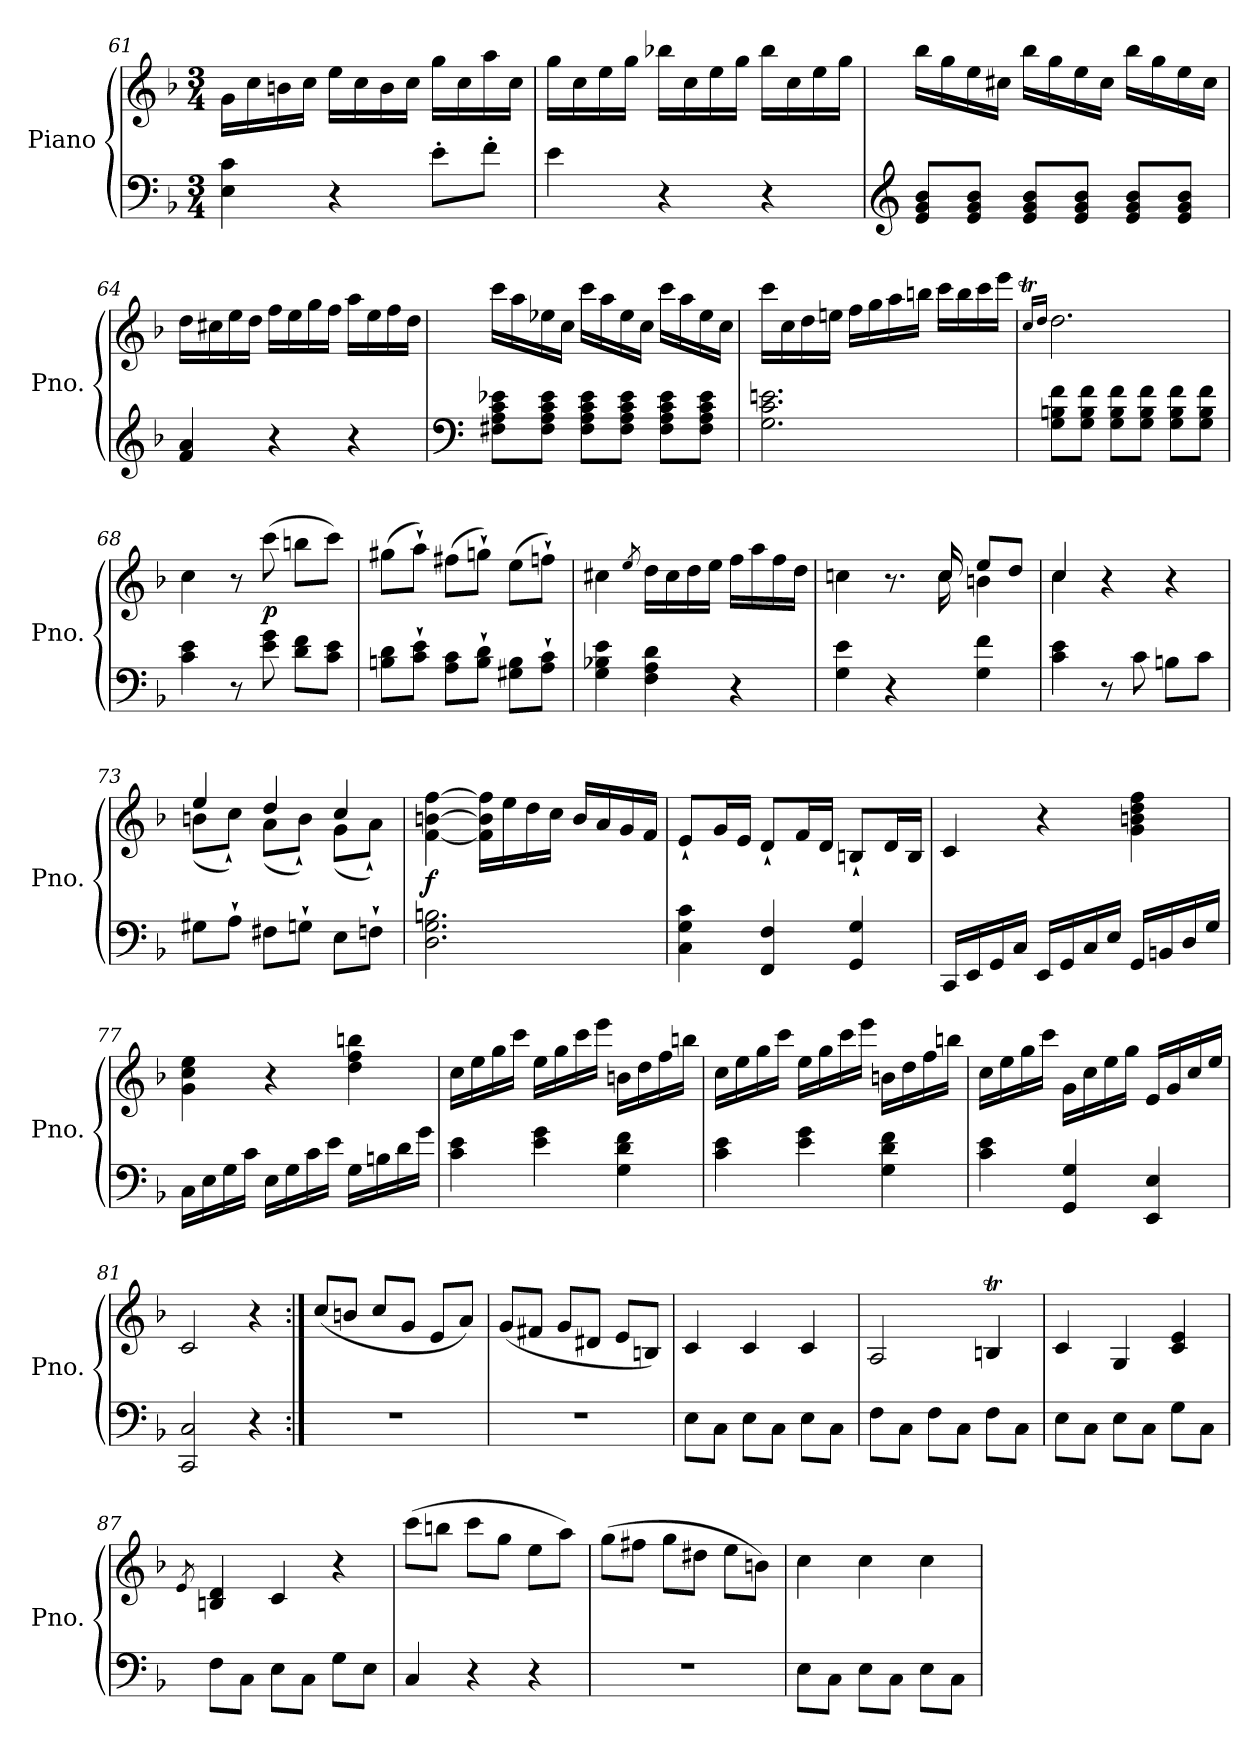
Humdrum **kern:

**kern	**kern	**dynam
*part1	*part1	*part1
*staff2	*staff1	*staff1/2
*I"Piano	*	*
*I'Pno.	*	*
!!LO:LB:g=z
*clefF4	*clefG2	*
*k[b-]	*k[b-]	*
*F:	*F:	*
*M3/4	*M3/4	*
=61	=61	=61
4E\ 4c\	16g\LL	.
.	16cc\	.
.	16bn\	.
.	16cc\JJ	.
4r	16ee\LL	.
.	16cc\	.
.	16b\	.
.	16cc\JJ	.
8e'\L	16gg\LL	.
.	16cc\	.
8f'\J	16aa\	.
.	16cc\JJ	.
!!LO:LB:g=z
=62	=62	=62
4e\	16gg\LL	.
.	16cc\	.
.	16ee\	.
.	16gg\JJ	.
4r	16bb-X\LL	.
.	16cc\	.
.	16ee\	.
.	16gg\JJ	.
4r	16bb-\LL	.
.	16cc\	.
.	16ee\	.
.	16gg\JJ	.
=63	=63	=63
*clefG2	*	*
8e/ 8g/ 8b-/L	16bb-\LL	.
.	16gg\	.
8e/ 8g/ 8b-/J	16ee\	.
.	16cc#X\JJ	.
8e/ 8g/ 8b-/L	16bb-\LL	.
.	16gg\	.
8e/ 8g/ 8b-/J	16ee\	.
.	16cc#\JJ	.
8e/ 8g/ 8b-/L	16bb-\LL	.
.	16gg\	.
8e/ 8g/ 8b-/J	16ee\	.
.	16cc#\JJ	.
=64	=64	=64
4f/ 4a/	16dd\LL	.
.	16cc#X\	.
.	16ee\	.
.	16dd\JJ	.
4r	16ff\LL	.
.	16ee\	.
.	16gg\	.
.	16ff\JJ	.
4r	16aa\LL	.
.	16ee\	.
.	16ff\	.
.	16dd\JJ	.
!!LO:LB:g=z
=65	=65	=65
*clefF4	*	*
8F#X\ 8A\ 8c\ 8e-X\L	16ccc\LL	.
.	16aa\	.
8F#\ 8A\ 8c\ 8e-\J	16ee-X\	.
.	16cc\JJ	.
8F#\ 8A\ 8c\ 8e-\L	16ccc\LL	.
.	16aa\	.
8F#\ 8A\ 8c\ 8e-\J	16ee-\	.
.	16cc\JJ	.
8F#\ 8A\ 8c\ 8e-\L	16ccc\LL	.
.	16aa\	.
8F#\ 8A\ 8c\ 8e-\J	16ee-\	.
.	16cc\JJ	.
!!LO:PB:g=z
=66	=66	=66
2.G\ 2.c\ 2.en\	16ccc\LL	.
.	16cc\	.
.	16dd\	.
.	16een\JJ	.
.	16ff\LL	.
.	16gg\	.
.	16aa\	.
.	16bbn\JJ	.
.	16ccc\LL	.
.	16bb\	.
.	16ccc\	.
.	16eee\JJ	.
=67	=67	=67
.	16qccT/LL	.
.	16qdd/JJ	.
8G\ 8Bn\ 8f\L	2.dd\	.
8G\ 8B\ 8f\J	.	.
8G\ 8B\ 8f\L	.	.
8G\ 8B\ 8f\J	.	.
8G\ 8B\ 8f\L	.	.
8G\ 8B\ 8f\J	.	.
=68	=68	=68
4c\ 4e\	4cc\	.
8r	8r	.
!	!	!LO:DY:b
8e\ 8g\	(8ccc\	p
8d\ 8f\L	8bbn\L	.
8c\ 8e\J	8ccc\J)	.
=69	=69	=69
8Bn\ 8d\L	(8gg#X\L	.
8c\` 8e\`J	8aa`\J)	.
8A\ 8c\L	(8ff#X\L	.
8B\` 8d\`J	8ggn`\J)	.
8G#X\ 8B\L	(8ee\L	.
8A\` 8c\`J	8ffn`\J)	.
!!LO:LB:g=z
=70	=70	=70
4G\ 4B-X\ 4e\	4cc#X\	.
.	8qee/	.
4F\ 4A\ 4d\	16dd\LL	.
.	16cc#\	.
.	16dd\	.
.	16ee\JJ	.
4r	16ff\LL	.
.	16aa\	.
.	16ff\	.
.	16dd\JJ	.
!!LO:LB:g=z
=71	=71	=71
*	*^	*
4G\ 4e\	4ccn\	4ryy	.
4r	8.r	8ryy	.
.	.	16ryy	.
.	16cc/	16cc\	.
4G\ 4f\	8ee/L	4bn\	.
.	8dd/J	.	.
=72	=72	=72	=72
4c\ 4e\	4cc/	4cc\	.
8r	4r	4ryy	.
8c\	.	.	.
8Bn\L	4r	4ryy	.
8c\J	.	.	.
=73	=73	=73	=73
8G#X\L	4ee/	(8bn\L	.
8A`\J	.	8cc`\J)	.
8F#X\L	4dd/	(8a\L	.
8Gn`\J	.	8b`\J)	.
8E\L	4cc/	(8g\L	.
8Fn`\J	.	8a`\J)	.
=74	=74	=74	=74
!	!	!	!LO:DY:b
*	*v	*v	*
2.D\ 2.G\ 2.Bn\	[4f\ [4bn\ [4ff\	f
.	16f\] 16b\] 16ff\]LL	.
.	16ee\	.
.	16dd\	.
.	16cc\JJ	.
.	16b/LL	.
.	16a/	.
.	16g/	.
.	16f/JJ	.
=75	=75	=75
4C\ 4G\ 4c\	8e`/L	.
.	16g/L	.
.	16e/JJ	.
4FF/ 4F/	8d`/L	.
.	16f/L	.
.	16d/JJ	.
4GG/ 4G/	8Bn`/L	.
.	16d/L	.
.	16B/JJ	.
!!LO:LB:g=z
=76	=76	=76
16CC/LL	4c/	.
16EE/	.	.
16GG/	.	.
16C/JJ	.	.
16EE/LL	4r	.
16GG/	.	.
16C/	.	.
16E/JJ	.	.
16GG/LL	4g\ 4bn\ 4dd\ 4ff\	.
16BBn/	.	.
16D/	.	.
16G/JJ	.	.
=77	=77	=77
16C\LL	4g\ 4cc\ 4ee\	.
16E\	.	.
16G\	.	.
16c\JJ	.	.
16E\LL	4r	.
16G\	.	.
16c\	.	.
16e\JJ	.	.
16G\LL	4dd\ 4ff\ 4bbn\	.
16Bn\	.	.
16d\	.	.
16g\JJ	.	.
=78	=78	=78
4c\ 4e\	16cc\LL	.
.	16ee\	.
.	16gg\	.
.	16ccc\JJ	.
4e\ 4g\	16ee\LL	.
.	16gg\	.
.	16ccc\	.
.	16eee\JJ	.
4G\ 4d\ 4f\	16bn\LL	.
.	16dd\	.
.	16ff\	.
.	16bbn\JJ	.
!!LO:LB:g=z
=79	=79	=79
4c\ 4e\	16cc\LL	.
.	16ee\	.
.	16gg\	.
.	16ccc\JJ	.
4e\ 4g\	16ee\LL	.
.	16gg\	.
.	16ccc\	.
.	16eee\JJ	.
4G\ 4d\ 4f\	16bn\LL	.
.	16dd\	.
.	16ff\	.
.	16bbn\JJ	.
!!LO:LB:g=z
=80	=80	=80
4c\ 4e\	16cc\LL	.
.	16ee\	.
.	16gg\	.
.	16ccc\JJ	.
4GG/ 4G/	16g\LL	.
.	16cc\	.
.	16ee\	.
.	16gg\JJ	.
4EE/ 4E/	16e/LL	.
.	16g/	.
.	16cc/	.
.	16ee/JJ	.
=81	=81	=81
2CC/ 2C/	2c/	.
4r	4r	.
=82:|!	=82:|!	=82:|!
2.r	(8cc/L	.
.	8bn/J	.
.	8cc/L	.
.	8g/J	.
.	8e/L	.
.	8a/J)	.
=83	=83	=83
2.r	(8g/L	.
.	8f#X/J	.
.	8g/L	.
.	8d#X/J	.
.	8e/L	.
.	8Bn/J)	.
=84	=84	=84
8E\L	4c/	.
8C\J	.	.
8E\L	4c/	.
8C\J	.	.
8E\L	4c/	.
8C\J	.	.
=85	=85	=85
8F\L	2A/	.
8C\J	.	.
8F\L	.	.
8C\J	.	.
8F\L	4Bnt/	.
8C\J	.	.
!!LO:PB:g=z
=86	=86	=86
8E\L	4c/	.
8C\J	.	.
8E\L	4G/	.
8C\J	.	.
8G\L	4c/ 4e/	.
8C\J	.	.
=87	=87	=87
.	8qe/	.
8F\L	4Bn/ 4d/	.
8C\J	.	.
8E\L	4c/	.
8C\J	.	.
8G\L	4r	.
8E\J	.	.
=88	=88	=88
4C/	(8ccc\L	.
.	8bbn\J	.
4r	8ccc\L	.
.	8gg\J	.
4r	8ee\L	.
.	8aa\J)	.
=89	=89	=89
2.r	(8gg\L	.
.	8ff#X\J	.
.	8gg\L	.
.	8dd#X\J	.
.	8ee\L	.
.	8bn\J)	.
=90	=90	=90
8E\L	4cc\	.
8C\J	.	.
8E\L	4cc\	.
8C\J	.	.
8E\L	4cc\	.
8C\J	.	.
=	=	=
*-	*-	*-
